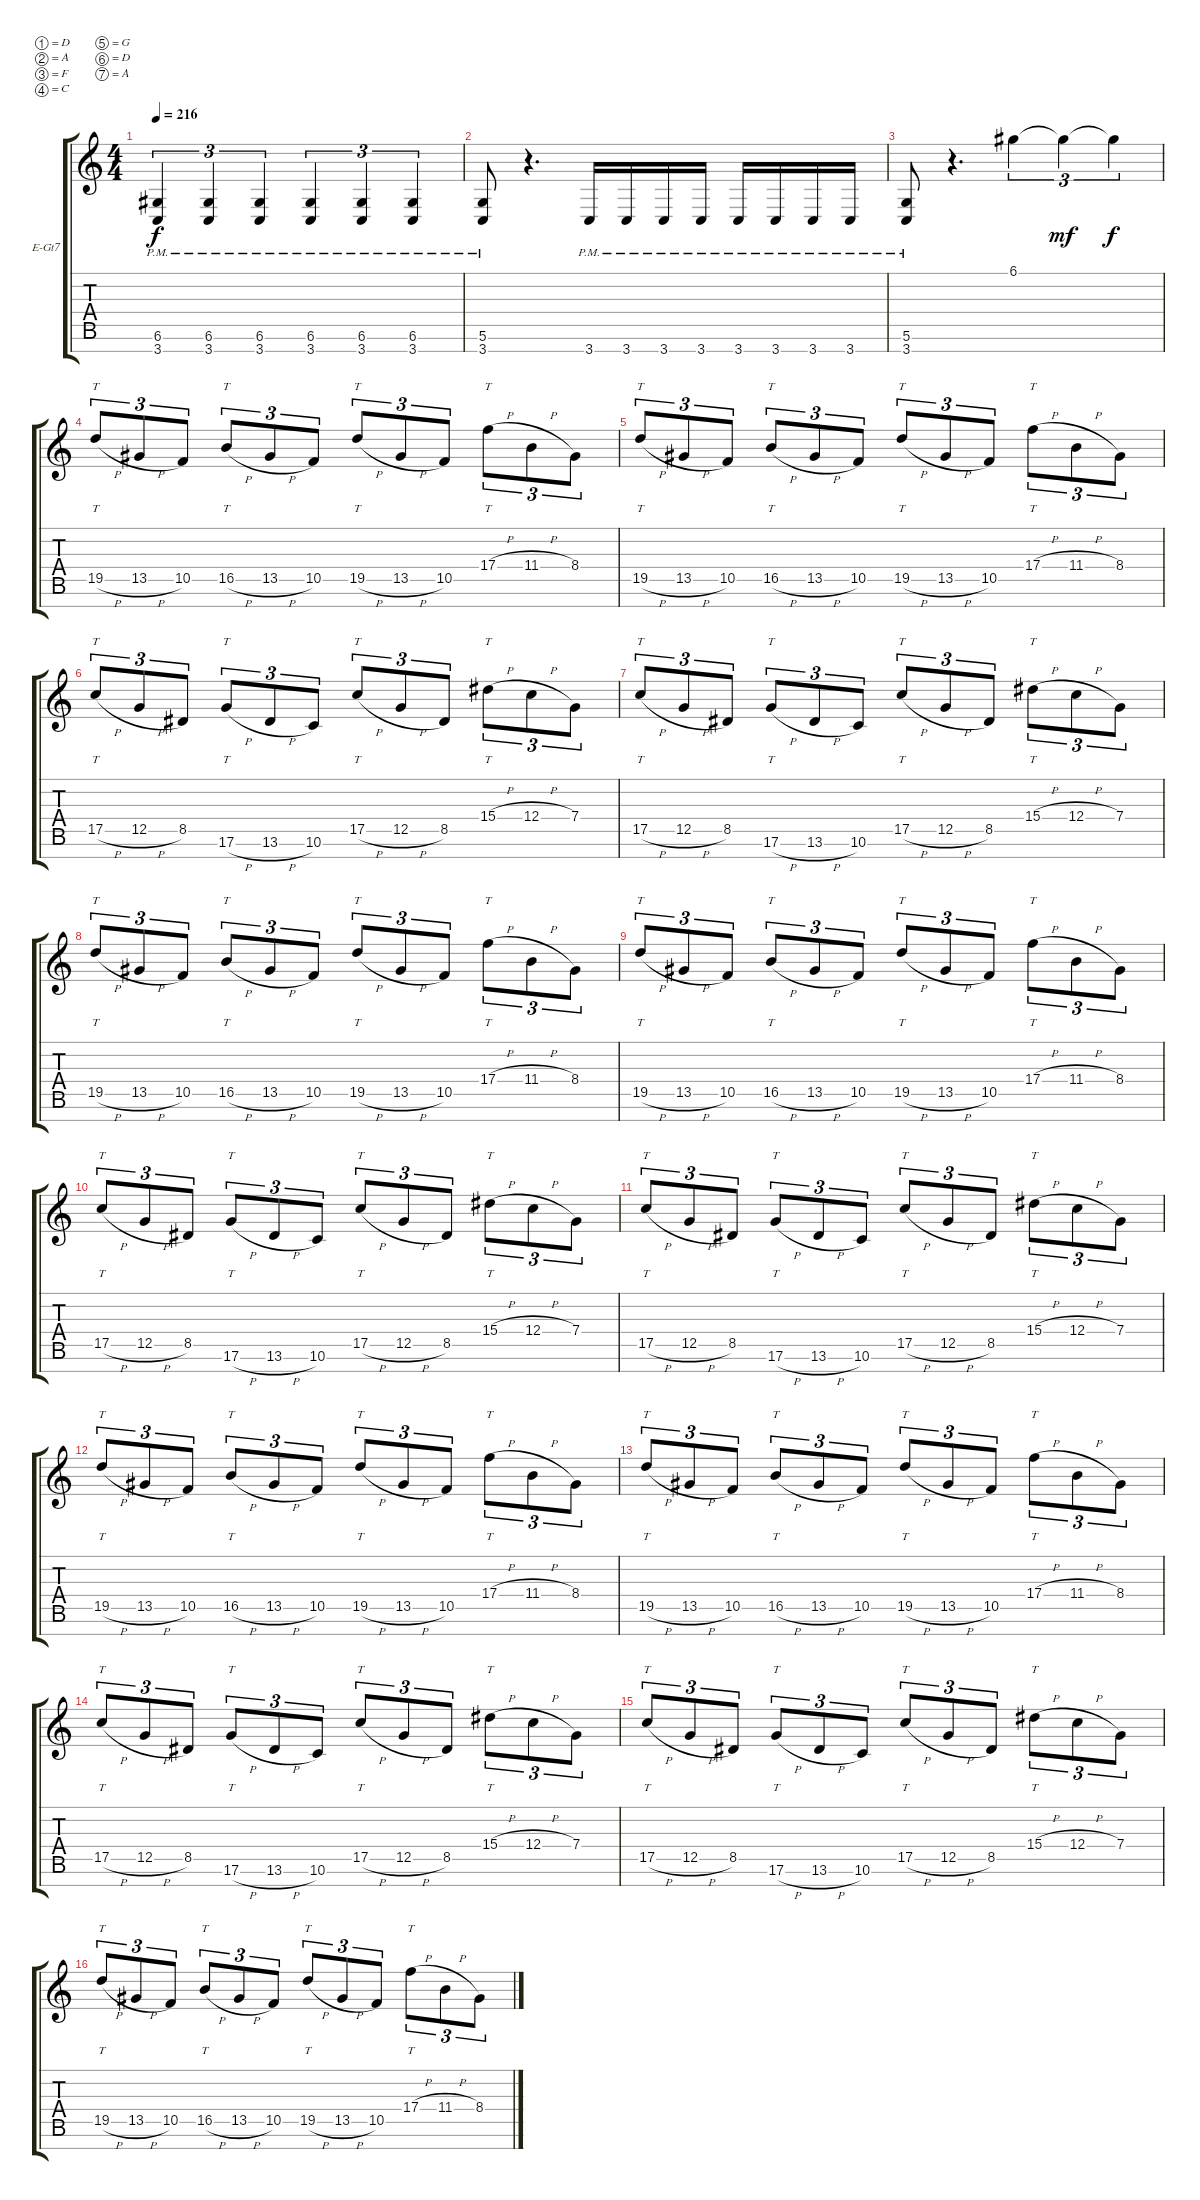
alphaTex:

\bracketExtendMode groupsimilarinstruments
\firstSystemTrackNameOrientation horizontal
\otherSystemsTrackNameOrientation horizontal
\track ("Simon Girard" "E-Gt7") {instrument distortionguitar}
\staff {score tabs}
\tuning (D4 A3 F3 C3 G2 D2 A1)
\ts (4 4)
\tempo 216
\clef g2
\ks c
(6.6{pm} 3.7{pm}).4{tu (3 2) dy f} (6.6{pm} 3.7{pm}).4{tu (3 2)} (6.6{pm} 3.7{pm}).4{tu (3 2)} (6.6{pm} 3.7{pm}).4{tu (3 2)} (6.6{pm} 3.7{pm}).4{tu (3 2)} (6.6{pm} 3.7{pm}).4{tu (3 2)} |
(5.6{pm} 3.7{pm}).8 r.4{d} 3.7{pm}.16 3.7{pm}.16 3.7{pm}.16 3.7{pm}.16 3.7{pm}.16 3.7{pm}.16 3.7{pm}.16 3.7{pm}.16 |
(5.6{pm} 3.7{pm}).8 r.4{d} 6.1.4{tu (3 2)} 6.1{t}.4{tu (3 2) dy mf} 6.1{t}.4{tu (3 2) dy f} |
19.5{h}.8{tt tu (3 2)} 13.5{h}.8{tu (3 2)} 10.5.8{tu (3 2)} 16.5{h}.8{tt tu (3 2)} 13.5{h}.8{tu (3 2)} 10.5.8{tu (3 2)} 19.5{h}.8{tt tu (3 2)} 13.5{h}.8{tu (3 2)} 10.5.8{tu (3 2)} 17.4{h}.8{tt tu (3 2)} 11.4{h}.8{tu (3 2)} 8.4.8{tu (3 2)} |
19.5{h}.8{tt tu (3 2)} 13.5{h}.8{tu (3 2)} 10.5.8{tu (3 2)} 16.5{h}.8{tt tu (3 2)} 13.5{h}.8{tu (3 2)} 10.5.8{tu (3 2)} 19.5{h}.8{tt tu (3 2)} 13.5{h}.8{tu (3 2)} 10.5.8{tu (3 2)} 17.4{h}.8{tt tu (3 2)} 11.4{h}.8{tu (3 2)} 8.4.8{tu (3 2)} |
17.5{h}.8{tt tu (3 2)} 12.5{h}.8{tu (3 2)} 8.5.8{tu (3 2)} 17.6{h}.8{tt tu (3 2)} 13.6{h}.8{tu (3 2)} 10.6.8{tu (3 2)} 17.5{h}.8{tt tu (3 2)} 12.5{h}.8{tu (3 2)} 8.5.8{tu (3 2)} 15.4{h}.8{tt tu (3 2)} 12.4{h}.8{tu (3 2)} 7.4.8{tu (3 2)} |
17.5{h}.8{tt tu (3 2)} 12.5{h}.8{tu (3 2)} 8.5.8{tu (3 2)} 17.6{h}.8{tt tu (3 2)} 13.6{h}.8{tu (3 2)} 10.6.8{tu (3 2)} 17.5{h}.8{tt tu (3 2)} 12.5{h}.8{tu (3 2)} 8.5.8{tu (3 2)} 15.4{h}.8{tt tu (3 2)} 12.4{h}.8{tu (3 2)} 7.4.8{tu (3 2)} |
19.5{h}.8{tt tu (3 2)} 13.5{h}.8{tu (3 2)} 10.5.8{tu (3 2)} 16.5{h}.8{tt tu (3 2)} 13.5{h}.8{tu (3 2)} 10.5.8{tu (3 2)} 19.5{h}.8{tt tu (3 2)} 13.5{h}.8{tu (3 2)} 10.5.8{tu (3 2)} 17.4{h}.8{tt tu (3 2)} 11.4{h}.8{tu (3 2)} 8.4.8{tu (3 2)} |
19.5{h}.8{tt tu (3 2)} 13.5{h}.8{tu (3 2)} 10.5.8{tu (3 2)} 16.5{h}.8{tt tu (3 2)} 13.5{h}.8{tu (3 2)} 10.5.8{tu (3 2)} 19.5{h}.8{tt tu (3 2)} 13.5{h}.8{tu (3 2)} 10.5.8{tu (3 2)} 17.4{h}.8{tt tu (3 2)} 11.4{h}.8{tu (3 2)} 8.4.8{tu (3 2)} |
17.5{h}.8{tt tu (3 2)} 12.5{h}.8{tu (3 2)} 8.5.8{tu (3 2)} 17.6{h}.8{tt tu (3 2)} 13.6{h}.8{tu (3 2)} 10.6.8{tu (3 2)} 17.5{h}.8{tt tu (3 2)} 12.5{h}.8{tu (3 2)} 8.5.8{tu (3 2)} 15.4{h}.8{tt tu (3 2)} 12.4{h}.8{tu (3 2)} 7.4.8{tu (3 2)} |
17.5{h}.8{tt tu (3 2)} 12.5{h}.8{tu (3 2)} 8.5.8{tu (3 2)} 17.6{h}.8{tt tu (3 2)} 13.6{h}.8{tu (3 2)} 10.6.8{tu (3 2)} 17.5{h}.8{tt tu (3 2)} 12.5{h}.8{tu (3 2)} 8.5.8{tu (3 2)} 15.4{h}.8{tt tu (3 2)} 12.4{h}.8{tu (3 2)} 7.4.8{tu (3 2)} |
19.5{h}.8{tt tu (3 2)} 13.5{h}.8{tu (3 2)} 10.5.8{tu (3 2)} 16.5{h}.8{tt tu (3 2)} 13.5{h}.8{tu (3 2)} 10.5.8{tu (3 2)} 19.5{h}.8{tt tu (3 2)} 13.5{h}.8{tu (3 2)} 10.5.8{tu (3 2)} 17.4{h}.8{tt tu (3 2)} 11.4{h}.8{tu (3 2)} 8.4.8{tu (3 2)} |
19.5{h}.8{tt tu (3 2)} 13.5{h}.8{tu (3 2)} 10.5.8{tu (3 2)} 16.5{h}.8{tt tu (3 2)} 13.5{h}.8{tu (3 2)} 10.5.8{tu (3 2)} 19.5{h}.8{tt tu (3 2)} 13.5{h}.8{tu (3 2)} 10.5.8{tu (3 2)} 17.4{h}.8{tt tu (3 2)} 11.4{h}.8{tu (3 2)} 8.4.8{tu (3 2)} |
17.5{h}.8{tt tu (3 2)} 12.5{h}.8{tu (3 2)} 8.5.8{tu (3 2)} 17.6{h}.8{tt tu (3 2)} 13.6{h}.8{tu (3 2)} 10.6.8{tu (3 2)} 17.5{h}.8{tt tu (3 2)} 12.5{h}.8{tu (3 2)} 8.5.8{tu (3 2)} 15.4{h}.8{tt tu (3 2)} 12.4{h}.8{tu (3 2)} 7.4.8{tu (3 2)} |
17.5{h}.8{tt tu (3 2)} 12.5{h}.8{tu (3 2)} 8.5.8{tu (3 2)} 17.6{h}.8{tt tu (3 2)} 13.6{h}.8{tu (3 2)} 10.6.8{tu (3 2)} 17.5{h}.8{tt tu (3 2)} 12.5{h}.8{tu (3 2)} 8.5.8{tu (3 2)} 15.4{h}.8{tt tu (3 2)} 12.4{h}.8{tu (3 2)} 7.4.8{tu (3 2)} |
19.5{h}.8{tt tu (3 2)} 13.5{h}.8{tu (3 2)} 10.5.8{tu (3 2)} 16.5{h}.8{tt tu (3 2)} 13.5{h}.8{tu (3 2)} 10.5.8{tu (3 2)} 19.5{h}.8{tt tu (3 2)} 13.5{h}.8{tu (3 2)} 10.5.8{tu (3 2)} 17.4{h}.8{tt tu (3 2)} 11.4{h}.8{tu (3 2)} 8.4.8{tu (3 2)}
